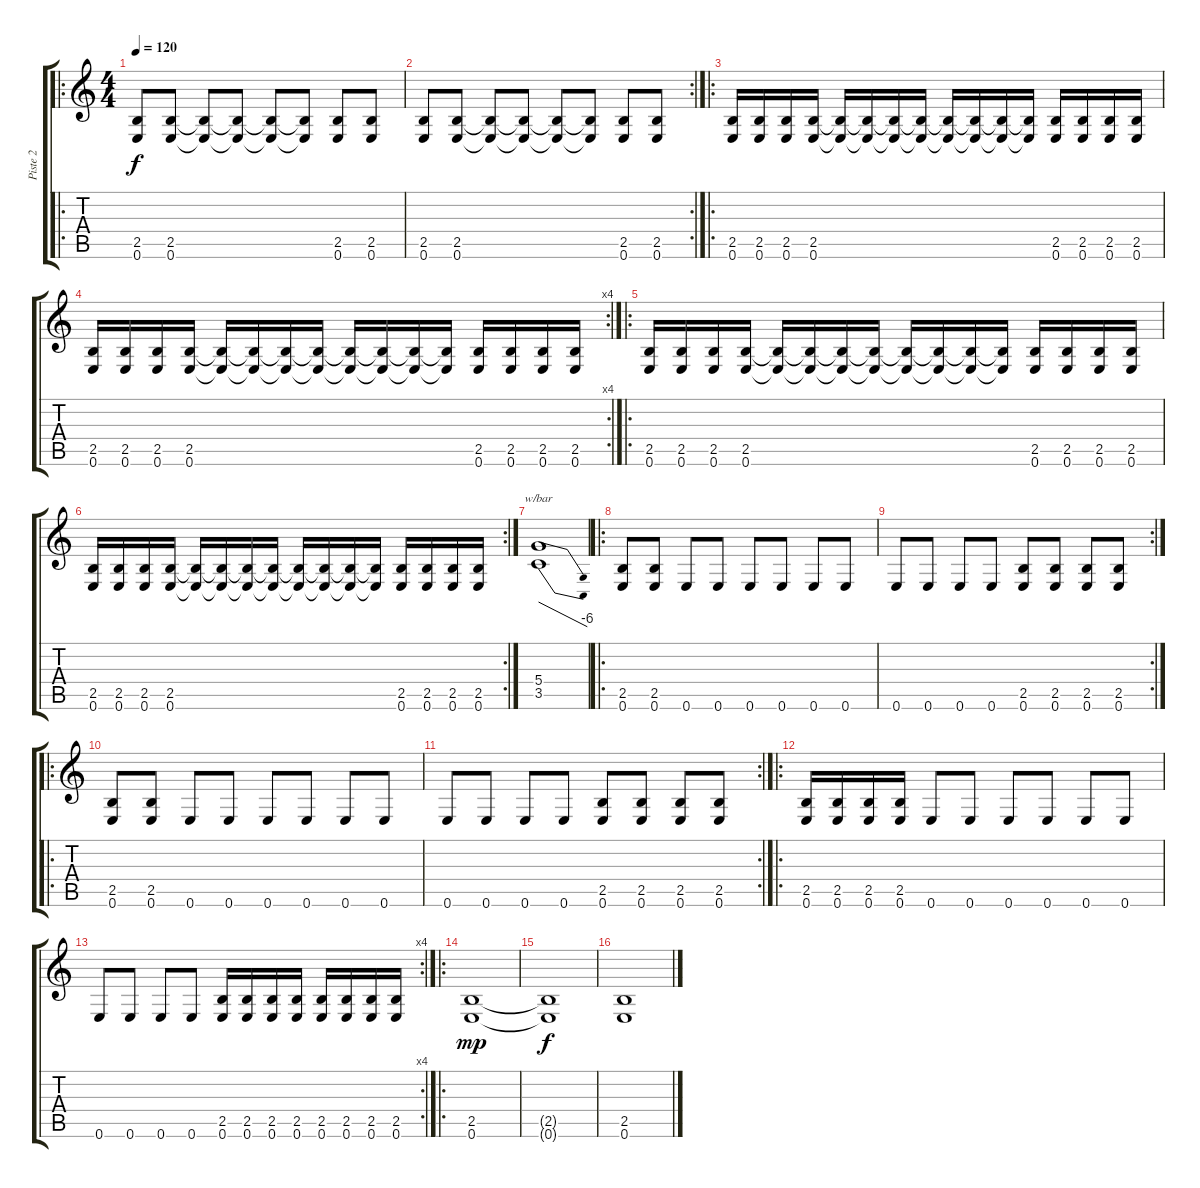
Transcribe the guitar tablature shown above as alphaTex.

\track ("Piste 2" "Piste 2") {instrument distortionguitar}
\staff {score tabs}
\tuning (E4 B3 G3 D3 A2 E2) {hide}
\ro
\ts (4 4)
\tempo 120
\clef g2
\ks c
(2.5 0.6).8{dy f} (2.5 0.6).8 (2.5{t} 0.6{t}).8 (2.5{t} 0.6{t}).8 (2.5{t} 0.6{t}).8 (2.5{t} 0.6{t}).8 (2.5 0.6).8 (2.5 0.6).8 |
\rc 2
(2.5 0.6).8 (2.5 0.6).8 (2.5{t} 0.6{t}).8 (2.5{t} 0.6{t}).8 (2.5{t} 0.6{t}).8 (2.5{t} 0.6{t}).8 (2.5 0.6).8 (2.5 0.6).8 |
\ro
(2.5 0.6).16 (2.5 0.6).16 (2.5 0.6).16 (2.5 0.6).16 (2.5{t} 0.6{t}).16 (2.5{t} 0.6{t}).16 (2.5{t} 0.6{t}).16 (2.5{t} 0.6{t}).16 (2.5{t} 0.6{t}).16 (2.5{t} 0.6{t}).16 (2.5{t} 0.6{t}).16 (2.5{t} 0.6{t}).16 (2.5 0.6).16 (2.5 0.6).16 (2.5 0.6).16 (2.5 0.6).16 |
\rc 4
(2.5 0.6).16 (2.5 0.6).16 (2.5 0.6).16 (2.5 0.6).16 (2.5{t} 0.6{t}).16 (2.5{t} 0.6{t}).16 (2.5{t} 0.6{t}).16 (2.5{t} 0.6{t}).16 (2.5{t} 0.6{t}).16 (2.5{t} 0.6{t}).16 (2.5{t} 0.6{t}).16 (2.5{t} 0.6{t}).16 (2.5 0.6).16 (2.5 0.6).16 (2.5 0.6).16 (2.5 0.6).16 |
\ro
(2.5 0.6).16 (2.5 0.6).16 (2.5 0.6).16 (2.5 0.6).16 (2.5{t} 0.6{t}).16 (2.5{t} 0.6{t}).16 (2.5{t} 0.6{t}).16 (2.5{t} 0.6{t}).16 (2.5{t} 0.6{t}).16 (2.5{t} 0.6{t}).16 (2.5{t} 0.6{t}).16 (2.5{t} 0.6{t}).16 (2.5 0.6).16 (2.5 0.6).16 (2.5 0.6).16 (2.5 0.6).16 |
\rc 2
(2.5 0.6).16 (2.5 0.6).16 (2.5 0.6).16 (2.5 0.6).16 (2.5{t} 0.6{t}).16 (2.5{t} 0.6{t}).16 (2.5{t} 0.6{t}).16 (2.5{t} 0.6{t}).16 (2.5{t} 0.6{t}).16 (2.5{t} 0.6{t}).16 (2.5{t} 0.6{t}).16 (2.5{t} 0.6{t}).16 (2.5 0.6).16 (2.5 0.6).16 (2.5 0.6).16 (2.5 0.6).16 |
(5.4 3.5).1{tbe (dive default 0 0 60 -24)} |
\ro
(2.5 0.6).8 (2.5 0.6).8 0.6.8 0.6.8 0.6.8 0.6.8 0.6.8 0.6.8 |
\rc 2
0.6.8 0.6.8 0.6.8 0.6.8 (2.5 0.6).8 (2.5 0.6).8 (2.5 0.6).8 (2.5 0.6).8 |
\ro
(2.5 0.6).8 (2.5 0.6).8 0.6.8 0.6.8 0.6.8 0.6.8 0.6.8 0.6.8 |
\rc 2
0.6.8 0.6.8 0.6.8 0.6.8 (2.5 0.6).8 (2.5 0.6).8 (2.5 0.6).8 (2.5 0.6).8 |
\ro
(2.5 0.6).16 (2.5 0.6).16 (2.5 0.6).16 (2.5 0.6).16 0.6.8 0.6.8 0.6.8 0.6.8 0.6.8 0.6.8 |
\rc 4
0.6.8 0.6.8 0.6.8 0.6.8 (2.5 0.6).16 (2.5 0.6).16 (2.5 0.6).16 (2.5 0.6).16 (2.5 0.6).16 (2.5 0.6).16 (2.5 0.6).16 (2.5 0.6).16 |
\ro
(2.5 0.6).1{dy mp} |
(2.5{t} 0.6{t}).1{dy f} |
(2.5 0.6).1
